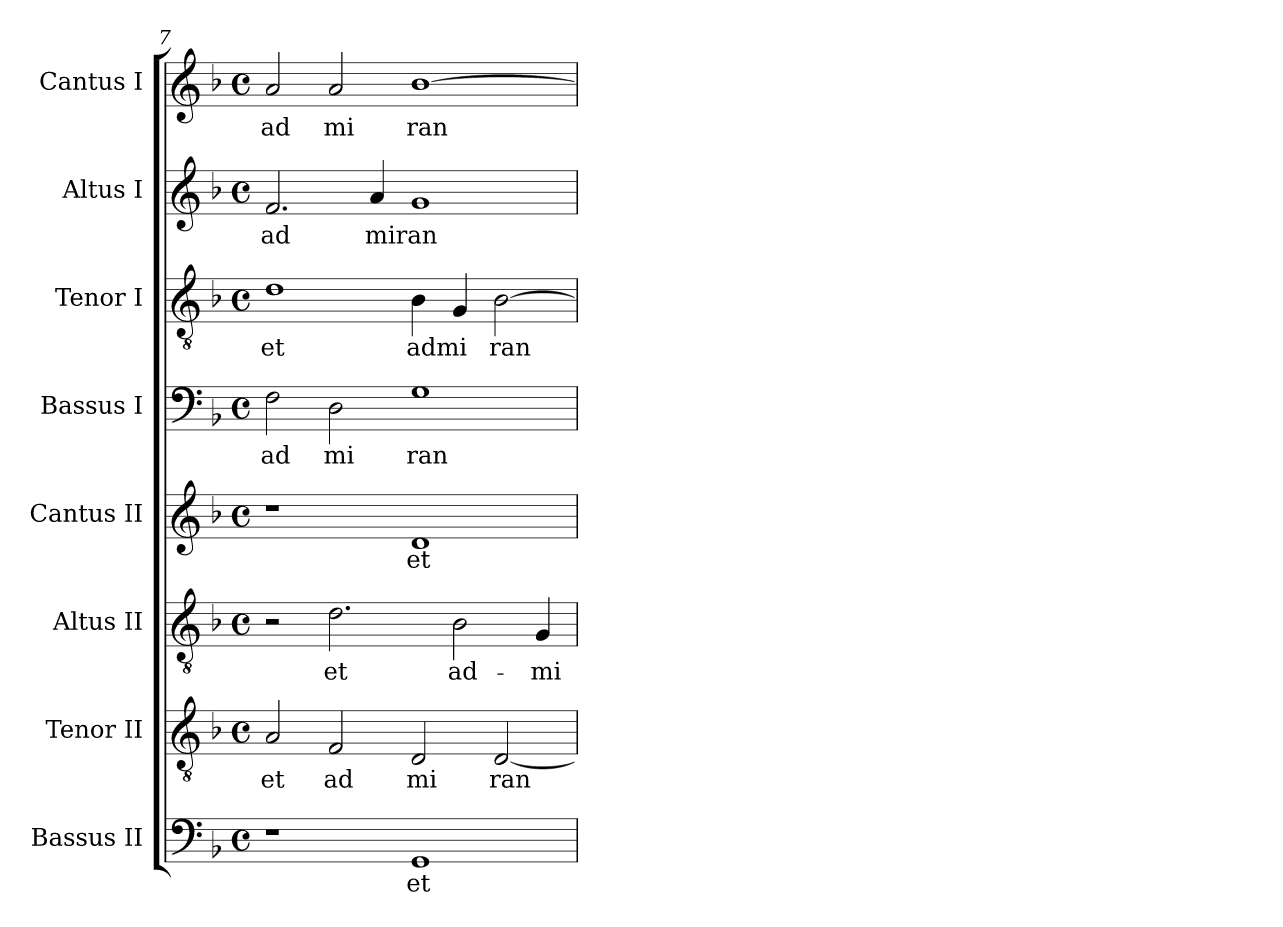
**kern	**text	**kern	**text	**kern	**text	**kern	**text	**kern	**text	**kern	**text	**kern	**text	**kern	**text
*part8	*part8	*part7	*part7	*part6	*part6	*part5	*part5	*part4	*part4	*part3	*part3	*part2	*part2	*part1	*part1
*staff8	*staff8	*staff7	*staff7	*staff6	*staff6	*staff5	*staff5	*staff4	*staff4	*staff3	*staff3	*staff2	*staff2	*staff1	*staff1
*I"Bassus II	*	*I"Tenor II	*	*I"Altus II	*	*I"Cantus II	*	*I"Bassus I	*	*I"Tenor I	*	*I"Altus I	*	*I"Cantus I	*
!!LO:LB:g=z
*clefF4	*	*clefGv2	*	*clefGv2	*	*clefG2	*	*clefF4	*	*clefGv2	*	*clefG2	*	*clefG2	*
*k[b-]	*	*k[b-]	*	*k[b-]	*	*k[b-]	*	*k[b-]	*	*k[b-]	*	*k[b-]	*	*k[b-]	*
*F:	*	*F:	*	*F:	*	*F:	*	*F:	*	*F:	*	*F:	*	*F:	*
*M4/4	*	*M4/4	*	*M4/4	*	*M4/4	*	*M4/4	*	*M4/4	*	*M4/4	*	*M4/4	*
*met(c)	*	*met(c)	*	*met(c)	*	*met(c)	*	*met(c)	*	*met(c)	*	*met(c)	*	*met(c)	*
=7	=7	=7	=7	=7	=7	=7	=7	=7	=7	=7	=7	=7	=7	=7	=7
!	!	!	!LO:LY:b:cj	!	!	!	!	!	!LO:LY:b:cj	!	!LO:LY:b:cj	!	!LO:LY:b:cj	!	!LO:LY:b:cj
1r	.	2A/	et	2r	.	1r	.	2F\	ad	1d	et	2.f/	ad	2a/	ad
!	!	!	!LO:LY:b:cj	!	!LO:LY:b:cj	!	!	!	!LO:LY:b:cj	!	!	!	!	!	!LO:LY:b:cj
.	.	2F/	ad	2.d\	et	.	.	2D\	mi	.	.	.	.	2a/	mi
!	!	!	!	!	!	!	!	!	!	!	!	!	!LO:LY:b	!	!
.	.	.	.	.	.	.	.	.	.	.	.	4a/	miran	.	.
!	!LO:LY:b:cj	!	!LO:LY:b:cj	!	!	!	!LO:LY:b:cj	!	!LO:LY:b:cj	!	!LO:LY:b	!	!	!	!LO:LY:b:cj
1GG	et	2D/	mi	.	.	1d	et	1G	ran	4B-\	admi	1g	.	[>1b-	ran
!	!	!	!	!	!LO:LY:b:cj	!	!	!	!	!	!	!	!	!	!
.	.	.	.	2B-\	ad-	.	.	.	.	4G/	.	.	.	.	.
!	!	!	!LO:LY:b	!	!	!	!	!	!	!	!LO:LY:b	!	!	!	!
.	.	[<2D/	ran	.	.	.	.	.	.	[>2B-\	ran	.	.	.	.
!	!	!	!	!	!LO:LY:b:cj	!	!	!	!	!	!	!	!	!	!
.	.	.	.	4G/	-mi-	.	.	.	.	.	.	.	.	.	.
=	=	=	=	=	=	=	=	=	=	=	=	=	=	=	=
*-	*-	*-	*-	*-	*-	*-	*-	*-	*-	*-	*-	*-	*-	*-	*-
